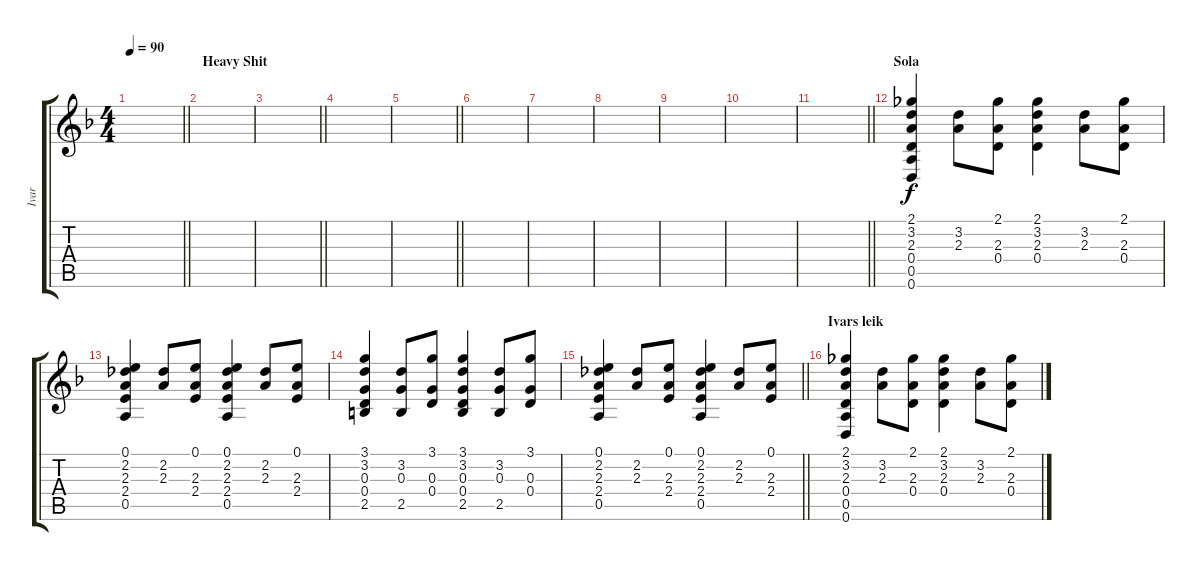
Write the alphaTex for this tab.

\track ("Ivar" "Ivar") {instrument electricguitarjazz}
\staff {score tabs}
\tuning (E4 B3 G3 D3 A2 D2) {hide}
\ts (4 4)
\tempo 90
\clef g2
\barLineRight lightlight
\ks dminor
|
\section ("" "Heavy Shit")
|
\barLineRight lightlight
|
|
\barLineRight lightlight
|
|
|
|
|
|
\barLineRight lightlight
|
\section ("" "Sola")
(2.1 3.2 2.3 0.4 0.5 0.6).4 (3.2 2.3).8 (2.1 2.3 0.4).8 (2.1 3.2 2.3 0.4).4 (3.2 2.3).8 (2.1 2.3 0.4).8 |
(0.1 2.2 2.3 2.4 0.5).4 (2.2 2.3).8 (0.1 2.3 2.4).8 (0.1 2.2 2.3 2.4 0.5).4 (2.2 2.3).8 (0.1 2.3 2.4).8 |
(3.1 3.2 0.3 0.4 2.5).4 (3.2 0.3 2.5).8 (3.1 0.3 0.4).8 (3.1 3.2 0.3 0.4 2.5).4 (3.2 0.3 2.5).8 (3.1 0.3 0.4).8 |
\barLineRight lightlight
(0.1 2.2 2.3 2.4 0.5).4 (2.2 2.3).8 (0.1 2.3 2.4).8 (0.1 2.2 2.3 2.4 0.5).4 (2.2 2.3).8 (0.1 2.3 2.4).8 |
\section ("" "Ivars leik")
(2.1 3.2 2.3 0.4 0.5 0.6).4 (3.2 2.3).8 (2.1 2.3 0.4).8 (2.1 3.2 2.3 0.4).4 (3.2 2.3).8 (2.1 2.3 0.4).8
